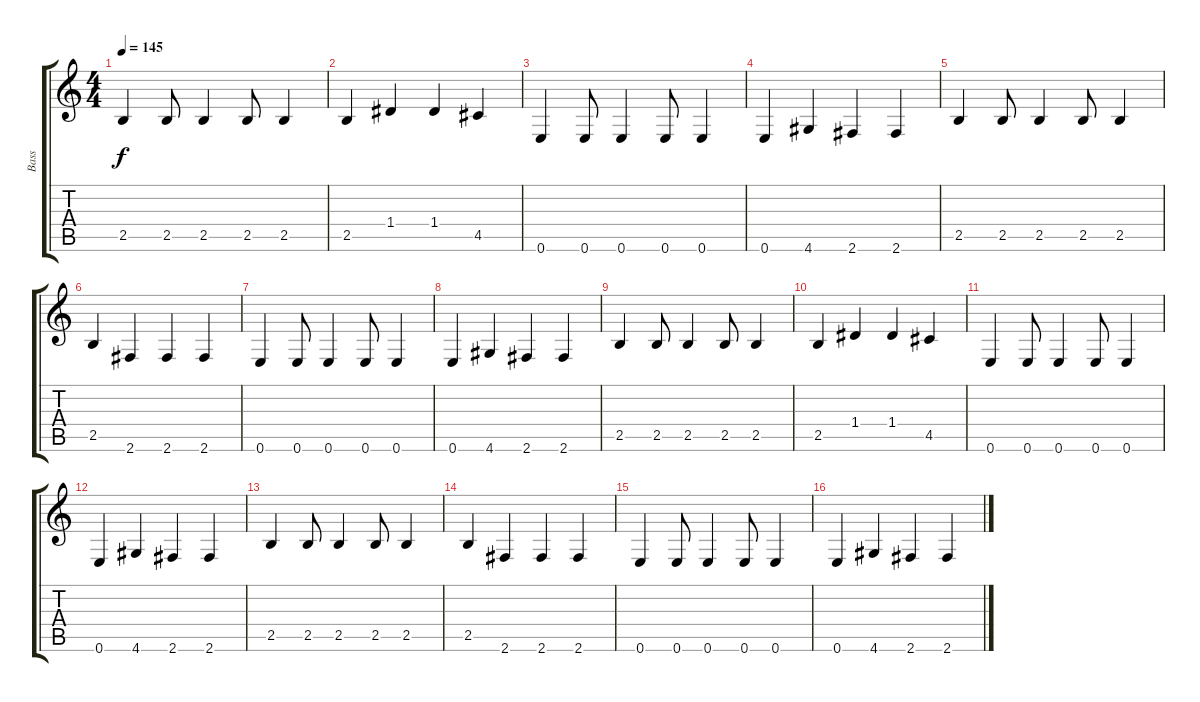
\track ("Bass" "Bass") {instrument electricbassfinger}
\staff {score tabs}
\tuning (E4 B3 G3 D3 A2 E2) {hide}
\ts (4 4)
\tempo 145
\clef g2
\ks c
2.5.4{dy f} 2.5.8 2.5.4 2.5.8 2.5.4 |
2.5.4 1.4.4 1.4.4 4.5.4 |
0.6.4 0.6.8 0.6.4 0.6.8 0.6.4 |
0.6.4 4.6.4 2.6.4 2.6.4 |
2.5.4 2.5.8 2.5.4 2.5.8 2.5.4 |
2.5.4 2.6.4 2.6.4 2.6.4 |
0.6.4 0.6.8 0.6.4 0.6.8 0.6.4 |
0.6.4 4.6.4 2.6.4 2.6.4 |
2.5.4 2.5.8 2.5.4 2.5.8 2.5.4 |
2.5.4 1.4.4 1.4.4 4.5.4 |
0.6.4 0.6.8 0.6.4 0.6.8 0.6.4 |
0.6.4 4.6.4 2.6.4 2.6.4 |
2.5.4 2.5.8 2.5.4 2.5.8 2.5.4 |
2.5.4 2.6.4 2.6.4 2.6.4 |
0.6.4 0.6.8 0.6.4 0.6.8 0.6.4 |
0.6.4 4.6.4 2.6.4 2.6.4
